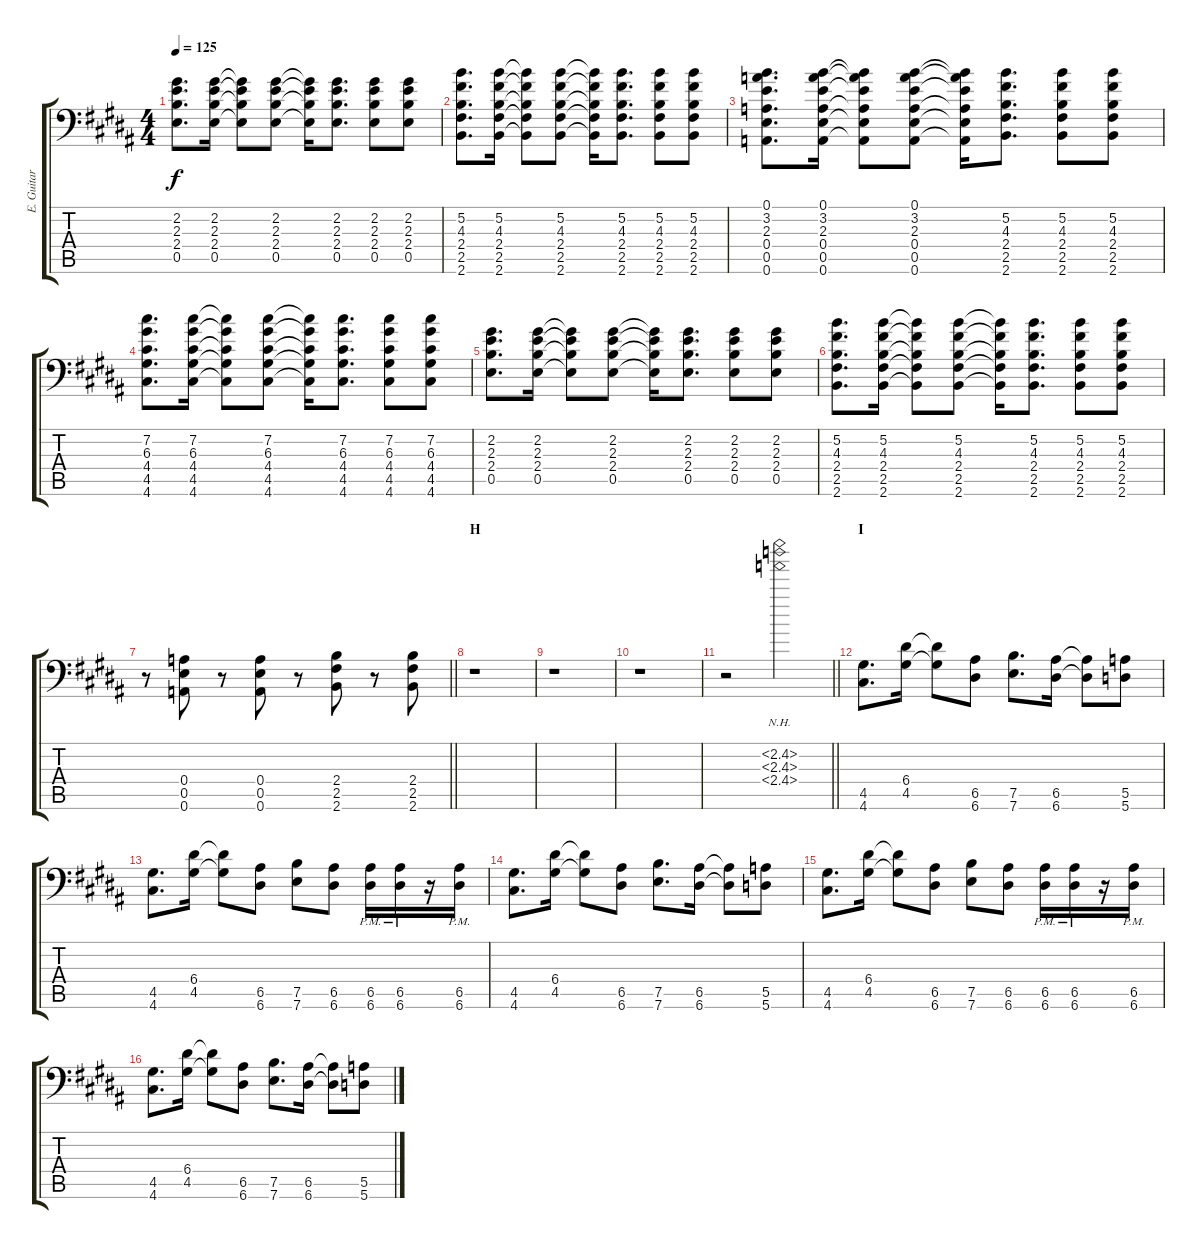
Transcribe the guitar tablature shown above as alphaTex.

\track ("E. Guitar II" "E. Guitar ") {instrument overdrivenguitar}
\staff {score tabs}
\tuning (B3 Gb3 D3 A2 E2 A1) {hide}
\ts (4 4)
\tempo 125
\clef f4
\ks b
(2.2 2.3 2.4 0.5).8{d dy f} (2.2 2.3 2.4 0.5).16 (2.2{t} 2.3{t} 2.4{t} 0.5{t}).8 (2.2 2.3 2.4 0.5).8 (2.2{t} 2.3{t} 2.4{t} 0.5{t}).16 (2.2 2.3 2.4 0.5).8{d} (2.2 2.3 2.4 0.5).8 (2.2 2.3 2.4 0.5).8 |
(5.2 4.3 2.4 2.5 2.6).8{d} (5.2 4.3 2.4 2.5 2.6).16 (5.2{t} 4.3{t} 2.4{t} 2.5{t} 2.6{t}).8 (5.2 4.3 2.4 2.5 2.6).8 (5.2{t} 4.3{t} 2.4{t} 2.5{t} 2.6{t}).16 (5.2 4.3 2.4 2.5 2.6).8{d} (5.2 4.3 2.4 2.5 2.6).8 (5.2 4.3 2.4 2.5 2.6).8 |
(0.1 3.2 2.3 0.4 0.5 0.6).8{d} (0.1 3.2 2.3 0.4 0.5 0.6).16 (0.1{t} 3.2{t} 2.3{t} 0.4{t} 0.5{t} 0.6{t}).8 (0.1 3.2 2.3 0.4 0.5 0.6).8 (0.1{t} 3.2{t} 2.3{t} 0.4{t} 0.5{t} 0.6{t}).16 (5.2 4.3 2.4 2.5 2.6).8{d} (5.2 4.3 2.4 2.5 2.6).8 (5.2 4.3 2.4 2.5 2.6).8 |
(7.2 6.3 4.4 4.5 4.6).8{d} (7.2 6.3 4.4 4.5 4.6).16 (7.2{t} 6.3{t} 4.4{t} 4.5{t} 4.6{t}).8 (7.2 6.3 4.4 4.5 4.6).8 (7.2{t} 6.3{t} 4.4{t} 4.5{t} 4.6{t}).16 (7.2 6.3 4.4 4.5 4.6).8{d} (7.2 6.3 4.4 4.5 4.6).8 (7.2 6.3 4.4 4.5 4.6).8 |
(2.2 2.3 2.4 0.5).8{d} (2.2 2.3 2.4 0.5).16 (2.2{t} 2.3{t} 2.4{t} 0.5{t}).8 (2.2 2.3 2.4 0.5).8 (2.2{t} 2.3{t} 2.4{t} 0.5{t}).16 (2.2 2.3 2.4 0.5).8{d} (2.2 2.3 2.4 0.5).8 (2.2 2.3 2.4 0.5).8 |
(5.2 4.3 2.4 2.5 2.6).8{d} (5.2 4.3 2.4 2.5 2.6).16 (5.2{t} 4.3{t} 2.4{t} 2.5{t} 2.6{t}).8 (5.2 4.3 2.4 2.5 2.6).8 (5.2{t} 4.3{t} 2.4{t} 2.5{t} 2.6{t}).16 (5.2 4.3 2.4 2.5 2.6).8{d} (5.2 4.3 2.4 2.5 2.6).8 (5.2 4.3 2.4 2.5 2.6).8 |
\barLineRight lightlight
r.8 (0.4 0.5 0.6).8 r.8 (0.4 0.5 0.6).8 r.8 (2.4 2.5 2.6).8 r.8 (2.4 2.5 2.6).8 |
\section ("" "H")
r.1 |
r.1 |
r.1 |
\barLineRight lightlight
r.2 (2.2{nh} 2.3{nh} 2.4{nh}).2 |
\section ("" "I")
(4.5 4.6).8{d} (6.4 4.5).16 (6.4{t} 4.5{t}).8 (6.5 6.6).8 (7.5 7.6).8{d} (6.5 6.6).16 (6.5{t} 6.6{t}).8 (5.5 5.6).8 |
(4.5 4.6).8{d} (6.4 4.5).16 (6.4{t} 4.5{t}).8 (6.5 6.6).8 (7.5 7.6).8 (6.5 6.6).8 (6.5{pm} 6.6{pm}).16 (6.5{pm} 6.6{pm}).16 r.16 (6.5{pm} 6.6{pm}).16 |
(4.5 4.6).8{d} (6.4 4.5).16 (6.4{t} 4.5{t}).8 (6.5 6.6).8 (7.5 7.6).8{d} (6.5 6.6).16 (6.5{t} 6.6{t}).8 (5.5 5.6).8 |
(4.5 4.6).8{d} (6.4 4.5).16 (6.4{t} 4.5{t}).8 (6.5 6.6).8 (7.5 7.6).8 (6.5 6.6).8 (6.5{pm} 6.6{pm}).16 (6.5{pm} 6.6{pm}).16 r.16 (6.5{pm} 6.6{pm}).16 |
(4.5 4.6).8{d} (6.4 4.5).16 (6.4{t} 4.5{t}).8 (6.5 6.6).8 (7.5 7.6).8{d} (6.5 6.6).16 (6.5{t} 6.6{t}).8 (5.5 5.6).8
